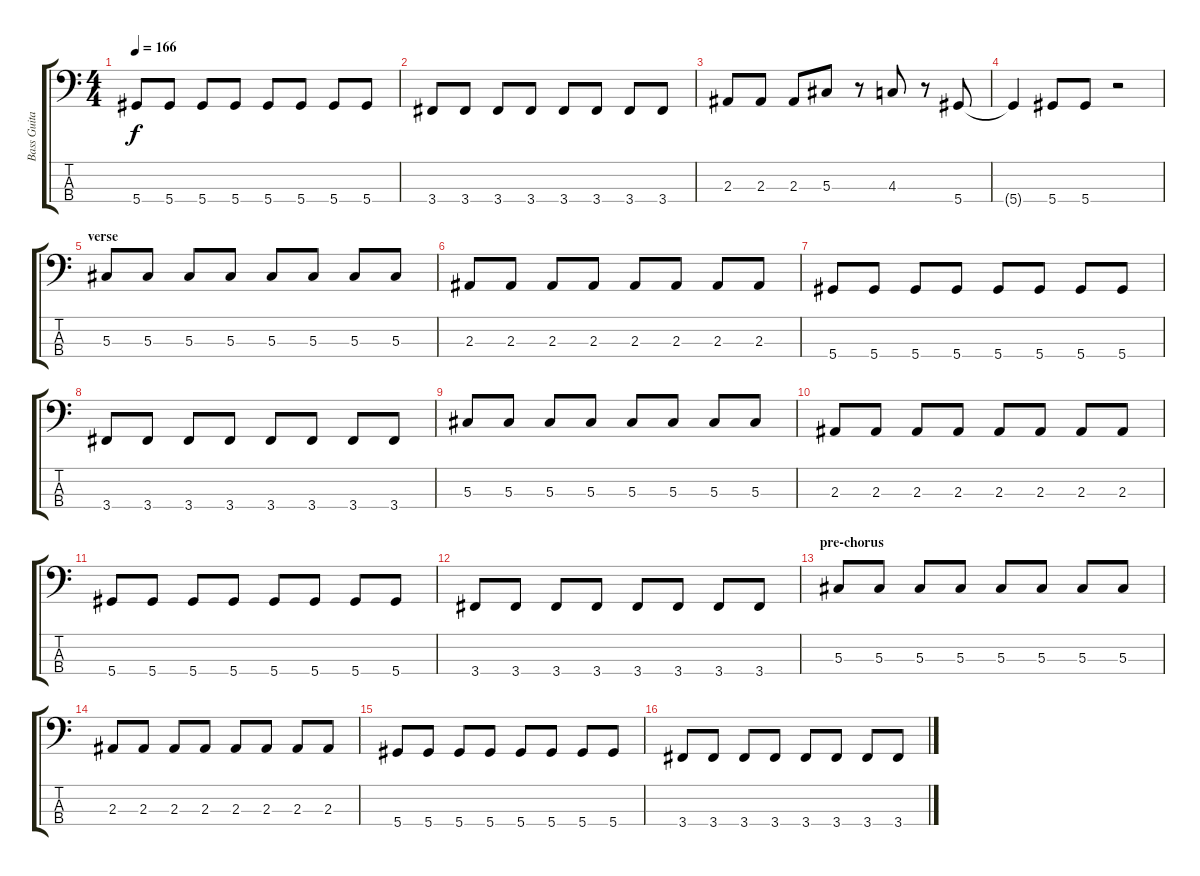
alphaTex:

\track ("Bass Guitar (Garret)" "Bass Guita") {instrument electricbasspick}
\staff {score tabs}
\tuning (Gb2 Db2 Ab1 Eb1) {hide}
\ts (4 4)
\tempo 166
\clef f4
\ks c
5.4.8{dy f} 5.4.8 5.4.8 5.4.8 5.4.8 5.4.8 5.4.8 5.4.8 |
3.4.8 3.4.8 3.4.8 3.4.8 3.4.8 3.4.8 3.4.8 3.4.8 |
2.3.8 2.3.8 2.3.8 5.3.8 r.8 4.3.8 r.8 5.4.8 |
5.4{t}.4 5.4.8 5.4.8 r.2 |
\section ("" "verse")
5.3.8 5.3.8 5.3.8 5.3.8 5.3.8 5.3.8 5.3.8 5.3.8 |
2.3.8 2.3.8 2.3.8 2.3.8 2.3.8 2.3.8 2.3.8 2.3.8 |
5.4.8 5.4.8 5.4.8 5.4.8 5.4.8 5.4.8 5.4.8 5.4.8 |
3.4.8 3.4.8 3.4.8 3.4.8 3.4.8 3.4.8 3.4.8 3.4.8 |
5.3.8 5.3.8 5.3.8 5.3.8 5.3.8 5.3.8 5.3.8 5.3.8 |
2.3.8 2.3.8 2.3.8 2.3.8 2.3.8 2.3.8 2.3.8 2.3.8 |
5.4.8 5.4.8 5.4.8 5.4.8 5.4.8 5.4.8 5.4.8 5.4.8 |
3.4.8 3.4.8 3.4.8 3.4.8 3.4.8 3.4.8 3.4.8 3.4.8 |
\section ("" "pre-chorus")
5.3.8 5.3.8 5.3.8 5.3.8 5.3.8 5.3.8 5.3.8 5.3.8 |
2.3.8 2.3.8 2.3.8 2.3.8 2.3.8 2.3.8 2.3.8 2.3.8 |
5.4.8 5.4.8 5.4.8 5.4.8 5.4.8 5.4.8 5.4.8 5.4.8 |
3.4.8 3.4.8 3.4.8 3.4.8 3.4.8 3.4.8 3.4.8 3.4.8
